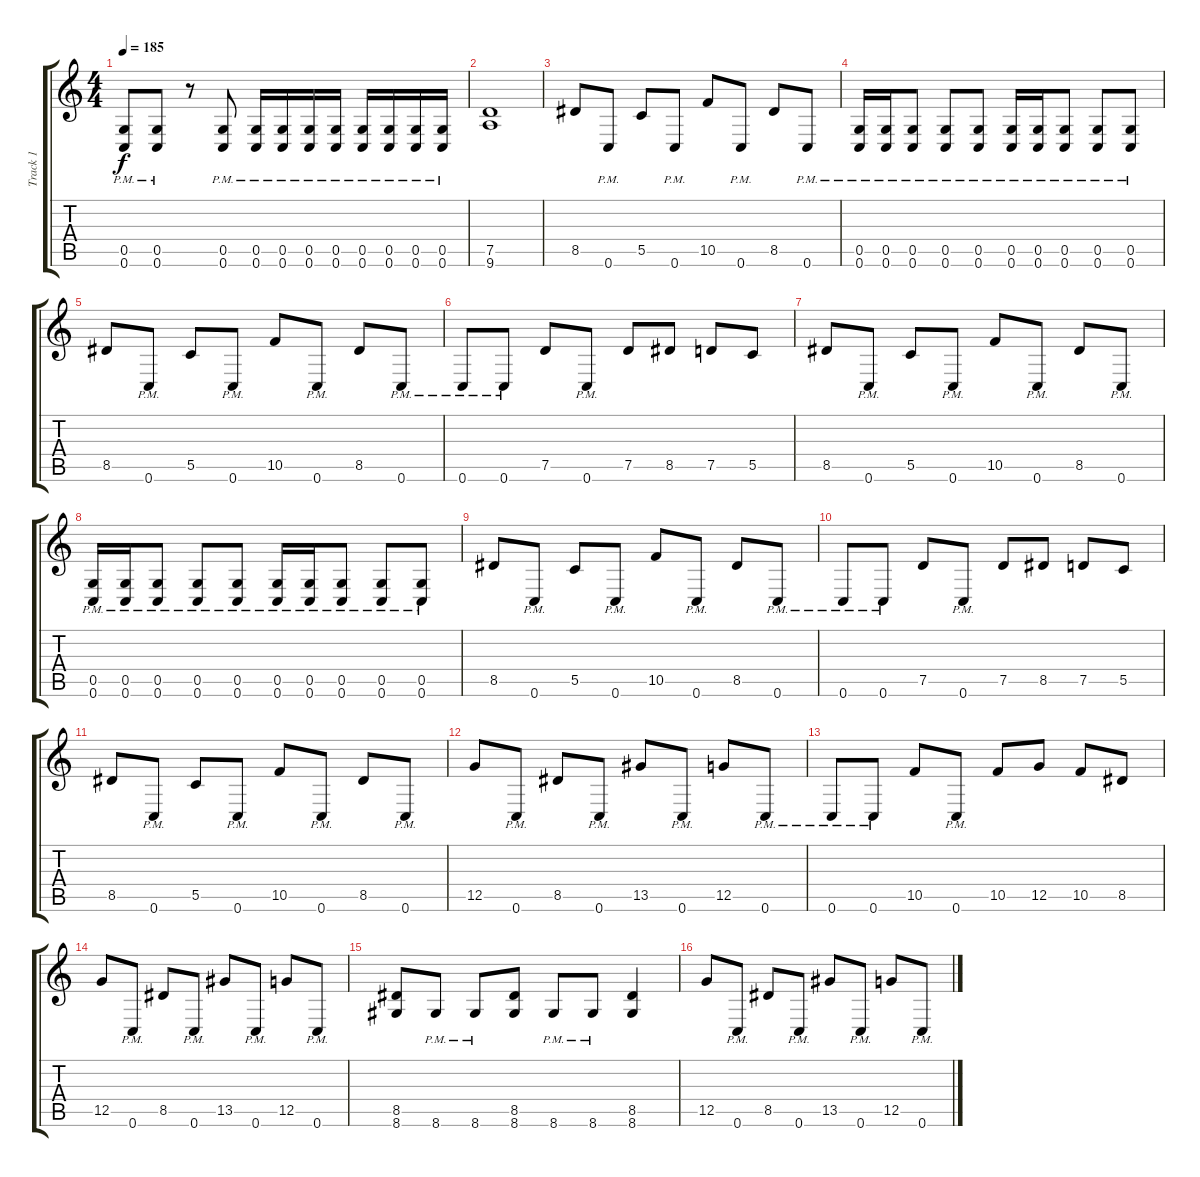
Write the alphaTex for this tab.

\track ("Track 1" "Track 1") {instrument distortionguitar}
\staff {score tabs}
\tuning (D4 A3 F3 C3 G2 C2) {hide}
\ts (4 4)
\tempo 185
\clef g2
\ks c
(0.5{pm} 0.6{pm}).8{dy f} (0.5{pm} 0.6{pm}).8 r.8 (0.5{pm} 0.6{pm}).8 (0.5{pm} 0.6{pm}).16 (0.5{pm} 0.6{pm}).16 (0.5{pm} 0.6{pm}).16 (0.5{pm} 0.6{pm}).16 (0.5{pm} 0.6{pm}).16 (0.5{pm} 0.6{pm}).16 (0.5{pm} 0.6{pm}).16 (0.5{pm} 0.6{pm}).16 |
(7.5 9.6).1 |
8.5.8 0.6{pm}.8 5.5.8 0.6{pm}.8 10.5.8 0.6{pm}.8 8.5.8 0.6{pm}.8 |
(0.5{pm} 0.6{pm}).16 (0.5{pm} 0.6{pm}).16 (0.5{pm} 0.6{pm}).8 (0.5{pm} 0.6{pm}).8 (0.5{pm} 0.6{pm}).8 (0.5{pm} 0.6{pm}).16 (0.5{pm} 0.6{pm}).16 (0.5{pm} 0.6{pm}).8 (0.5{pm} 0.6{pm}).8 (0.5{pm} 0.6{pm}).8 |
8.5.8 0.6{pm}.8 5.5.8 0.6{pm}.8 10.5.8 0.6{pm}.8 8.5.8 0.6{pm}.8 |
0.6{pm}.8 0.6{pm}.8 7.5.8 0.6{pm}.8 7.5.8 8.5.8 7.5.8 5.5.8 |
8.5.8 0.6{pm}.8 5.5.8 0.6{pm}.8 10.5.8 0.6{pm}.8 8.5.8 0.6{pm}.8 |
(0.5{pm} 0.6{pm}).16 (0.5{pm} 0.6{pm}).16 (0.5{pm} 0.6{pm}).8 (0.5{pm} 0.6{pm}).8 (0.5{pm} 0.6{pm}).8 (0.5{pm} 0.6{pm}).16 (0.5{pm} 0.6{pm}).16 (0.5{pm} 0.6{pm}).8 (0.5{pm} 0.6{pm}).8 (0.5{pm} 0.6{pm}).8 |
8.5.8 0.6{pm}.8 5.5.8 0.6{pm}.8 10.5.8 0.6{pm}.8 8.5.8 0.6{pm}.8 |
0.6{pm}.8 0.6{pm}.8 7.5.8 0.6{pm}.8 7.5.8 8.5.8 7.5.8 5.5.8 |
8.5.8 0.6{pm}.8 5.5.8 0.6{pm}.8 10.5.8 0.6{pm}.8 8.5.8 0.6{pm}.8 |
12.5.8 0.6{pm}.8 8.5.8 0.6{pm}.8 13.5.8 0.6{pm}.8 12.5.8 0.6{pm}.8 |
0.6{pm}.8 0.6{pm}.8 10.5.8 0.6{pm}.8 10.5.8 12.5.8 10.5.8 8.5.8 |
12.5.8 0.6{pm}.8 8.5.8 0.6{pm}.8 13.5.8 0.6{pm}.8 12.5.8 0.6{pm}.8 |
(8.5 8.6).8 8.6{pm}.8 8.6{pm}.8 (8.5 8.6).8 8.6{pm}.8 8.6{pm}.8 (8.5 8.6).4 |
12.5.8 0.6{pm}.8 8.5.8 0.6{pm}.8 13.5.8 0.6{pm}.8 12.5.8 0.6{pm}.8
